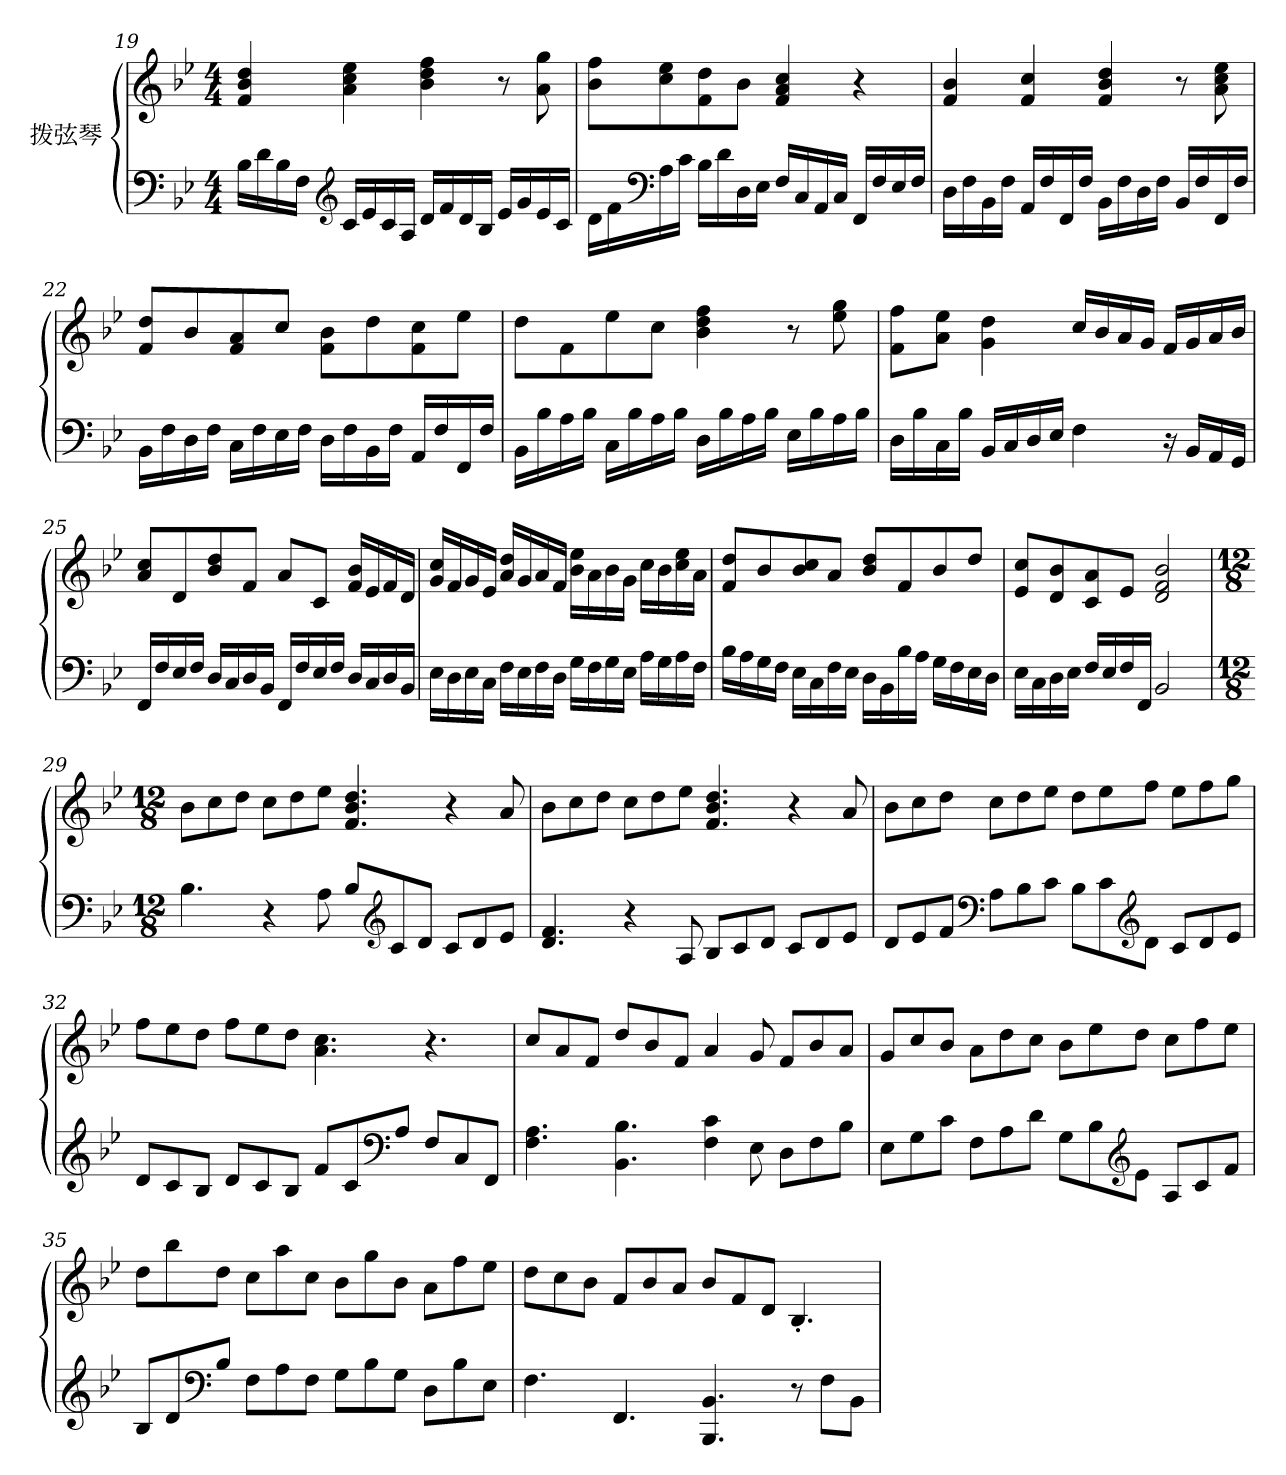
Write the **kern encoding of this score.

**kern	**kern
*part2	*part1
*staff2	*staff1
*I"拨弦琴	*I"拨弦琴
*clefF4	*clefG2
*k[b-e-]	*k[b-e-]
*M4/4	*M4/4
=19	=19
16B-\LL	4f/ 4b-/ 4dd/
16d\	.
16B-\	.
16F\JJ	.
*clefG2	*
16c/LL	4a\ 4cc\ 4ee-\
16e-/	.
16c/	.
16A/JJ	.
16d/LL	4b-\ 4dd\ 4ff\
16f/	.
16d/	.
16B-/JJ	.
16e-/LL	8r
16g/	.
16e-/	8a\ 8gg\
16c/JJ	.
!!LO:LB:g=z
=20	=20
16d\LL	8b-\ 8ff\L
16f\	.
*clefF4	*
16A\	8cc\ 8ee-\
16c\JJ	.
16B-\LL	8f\ 8dd\
16d\	.
16D\	8b-\J
16E-\JJ	.
16F/LL	4f/ 4a/ 4cc/
16C/	.
16AA/	.
16C/JJ	.
16FF/LL	4r
16F/	.
16E-/	.
16F/JJ	.
=21	=21
16D\LL	4f/ 4b-/
16F\	.
16BB-\	.
16F\JJ	.
16AA/LL	4f/ 4cc/
16F/	.
16FF/	.
16F/JJ	.
16BB-\LL	4f/ 4b-/ 4dd/
16F\	.
16D\	.
16F\JJ	.
16BB-/LL	8r
16F/	.
16FF/	8a\ 8cc\ 8ee-\
16F/JJ	.
!!LO:LB:g=z
=22	=22
16BB-\LL	8f/ 8dd/L
16F\	.
16D\	8b-/
16F\JJ	.
16C\LL	8f/ 8a/
16F\	.
16E-\	8cc/J
16F\JJ	.
16D\LL	8f\ 8b-\L
16F\	.
16BB-\	8dd\
16F\JJ	.
16AA/LL	8f\ 8cc\
16F/	.
16FF/	8ee-\J
16F/JJ	.
=23	=23
16BB-\LL	8dd\L
16B-\	.
16A\	8f\
16B-\JJ	.
16C\LL	8ee-\
16B-\	.
16A\	8cc\J
16B-\JJ	.
16D\LL	4b-\ 4dd\ 4ff\
16B-\	.
16A\	.
16B-\JJ	.
16E-\LL	8r
16B-\	.
16A\	8ee-\ 8gg\
16B-\JJ	.
!!LO:LB:g=z
=24	=24
16D\LL	8f\ 8ff\L
16B-\	.
16C\	8a\ 8ee-\J
16B-\JJ	.
16BB-/LL	4g\ 4dd\
16C/	.
16D/	.
16E-/JJ	.
4F\	16cc/LL
.	16b-/
.	16a/
.	16g/JJ
16r	16f/LL
16BB-/LL	16g/
16AA/	16a/
16GG/JJ	16b-/JJ
=25	=25
16FF/LL	8a/ 8cc/L
16F/	.
16E-/	8d/
16F/JJ	.
16D/LL	8b-/ 8dd/
16C/	.
16D/	8f/J
16BB-/JJ	.
16FF/LL	8a/L
16F/	.
16E-/	8c/J
16F/JJ	.
16D/LL	16f/ 16b-/LL
16C/	16e-/
16D/	16f/
16BB-/JJ	16d/JJ
!!LO:PB:g=z
=26	=26
16E-\LL	16g/ 16cc/LL
16D\	16f/
16E-\	16g/
16C\JJ	16e-/JJ
16F\LL	16a/ 16dd/LL
16E-\	16g/
16F\	16a/
16D\JJ	16f/JJ
16G\LL	16b-\ 16ee-\LL
16F\	16a\
16G\	16b-\
16E-\JJ	16g\JJ
16A\LL	16cc\LL
16G\	16b-\
16A\	16cc\ 16ee-\
16F\JJ	16a\JJ
=27	=27
16B-\LL	8f/ 8dd/L
16A\	.
16G\	8b-/
16F\JJ	.
16E-\LL	8b-/ 8cc/
16C\	.
16F\	8a/J
16E-\JJ	.
16D\LL	8b-/ 8dd/L
16BB-\	.
16B-\	8f/
16A\JJ	.
16G\LL	8b-/
16F\	.
16E-\	8dd/J
16D\JJ	.
=28	=28
16E-\LL	8e-/ 8cc/L
16C\	.
16D\	8d/ 8b-/
16E-\JJ	.
16F/LL	8c/ 8a/
16E-/	.
16F/	8e-/J
16FF/JJ	.
2BB-/	2d/ 2f/ 2b-/
!!LO:LB:g=z
=29	=29
*M12/8	*M12/8
*	*MM145
4.B-\	8b-\L
.	8cc\
.	8dd\J
4r	8cc\L
.	8dd\
8A\	8ee-\J
8B-/L	4.f/ 4.b-/ 4.dd/
*clefG2	*
8c/	.
8d/J	.
8c/L	4r
8d/	.
8e-/J	8a/
=30	=30
4.d/ 4.f/	8b-\L
.	8cc\
.	8dd\J
4r	8cc\L
.	8dd\
8A/	8ee-\J
8B-/L	4.f/ 4.b-/ 4.dd/
8c/	.
8d/J	.
8c/L	4r
8d/	.
8e-/J	8a/
!!LO:LB:g=z
=31	=31
8d/L	8b-\L
8e-/	8cc\
8f/J	8dd\J
*clefF4	*
8A\L	8cc\L
8B-\	8dd\
8c\J	8ee-\J
8B-\L	8dd\L
8c\	8ee-\
*clefG2	*
8d\J	8ff\J
8c/L	8ee-\L
8d/	8ff\
8e-/J	8gg\J
=32	=32
8d/L	8ff\L
8c/	8ee-\
8B-/J	8dd\J
8d/L	8ff\L
8c/	8ee-\
8B-/J	8dd\J
8f/L	4.a\ 4.cc\
8c/	.
*clefF4	*
8A/J	.
8F/L	4.r
8C/	.
8FF/J	.
=33	=33
4.F\ 4.A\	8cc/L
.	8a/
.	8f/J
4.BB-\ 4.B-\	8dd/L
.	8b-/
.	8f/J
4F\ 4c\	4a/
8E-\	8g/
8D\L	8f/L
8F\	8b-/
8B-\J	8a/J
!!LO:LB:g=z
=34	=34
8E-\L	8g/L
8G\	8cc/
8c\J	8b-/J
8F\L	8a\L
8A\	8dd\
8d\J	8cc\J
8G\L	8b-\L
8B-\	8ee-\
*clefG2	*
8e-\J	8dd\J
8A/L	8cc\L
8c/	8ff\
8f/J	8ee-\J
=35	=35
8B-/L	8dd\L
8d/	8bb-\
*clefF4	*
8B-/J	8dd\J
8F\L	8cc\L
8A\	8aa\
8F\J	8cc\J
8G\L	8b-\L
8B-\	8gg\
8G\J	8b-\J
8D\L	8a\L
8B-\	8ff\
8E-\J	8ee-\J
=36	=36
4.F\	8dd\L
.	8cc\
.	8b-\J
4.FF/	8f/L
.	8b-/
.	8a/J
4.BBB-/ 4.BB-/	8b-/L
.	8f/
.	8d/J
8r	4.B-'/
8F\L	.
8BB-\J	.
=	=
*-	*-
